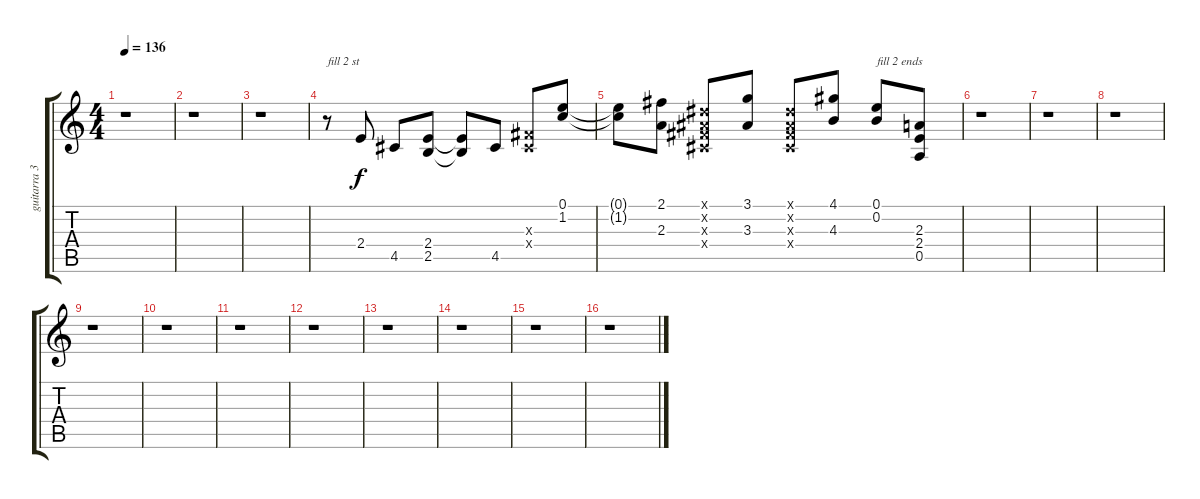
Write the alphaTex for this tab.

\track ("guitarra 3" "guitarra 3") {instrument electricguitarclean}
\staff {score tabs}
\tuning (E4 B3 G3 D3 A2 E2) {hide}
\ts (4 4)
\tempo 136
\clef g2
\ks c
r.1{dy f} |
r.1 |
r.1 |
r.8{txt "fill 2 st"} 2.4.8 4.5.8 (2.4 2.5).8 (2.4{t} 2.5{t}).8 4.5.8 (-1.3{x} -1.4{x}).8 (0.1 1.2).8 |
(0.1{t} 1.2{t}).8 (2.1 2.3).8 (-1.1{x} -1.2{x} -1.3{x} -1.4{x}).8 (3.1 3.3).8 (-1.1{x} -1.2{x} -1.3{x} -1.4{x}).8 (4.1 4.3).8 (0.1 0.2).8{txt "fill 2 ends"} (2.3 2.4 0.5).8 |
r.1 |
r.1 |
r.1 |
r.1 |
r.1 |
r.1 |
r.1 |
r.1 |
r.1 |
r.1 |
r.1
